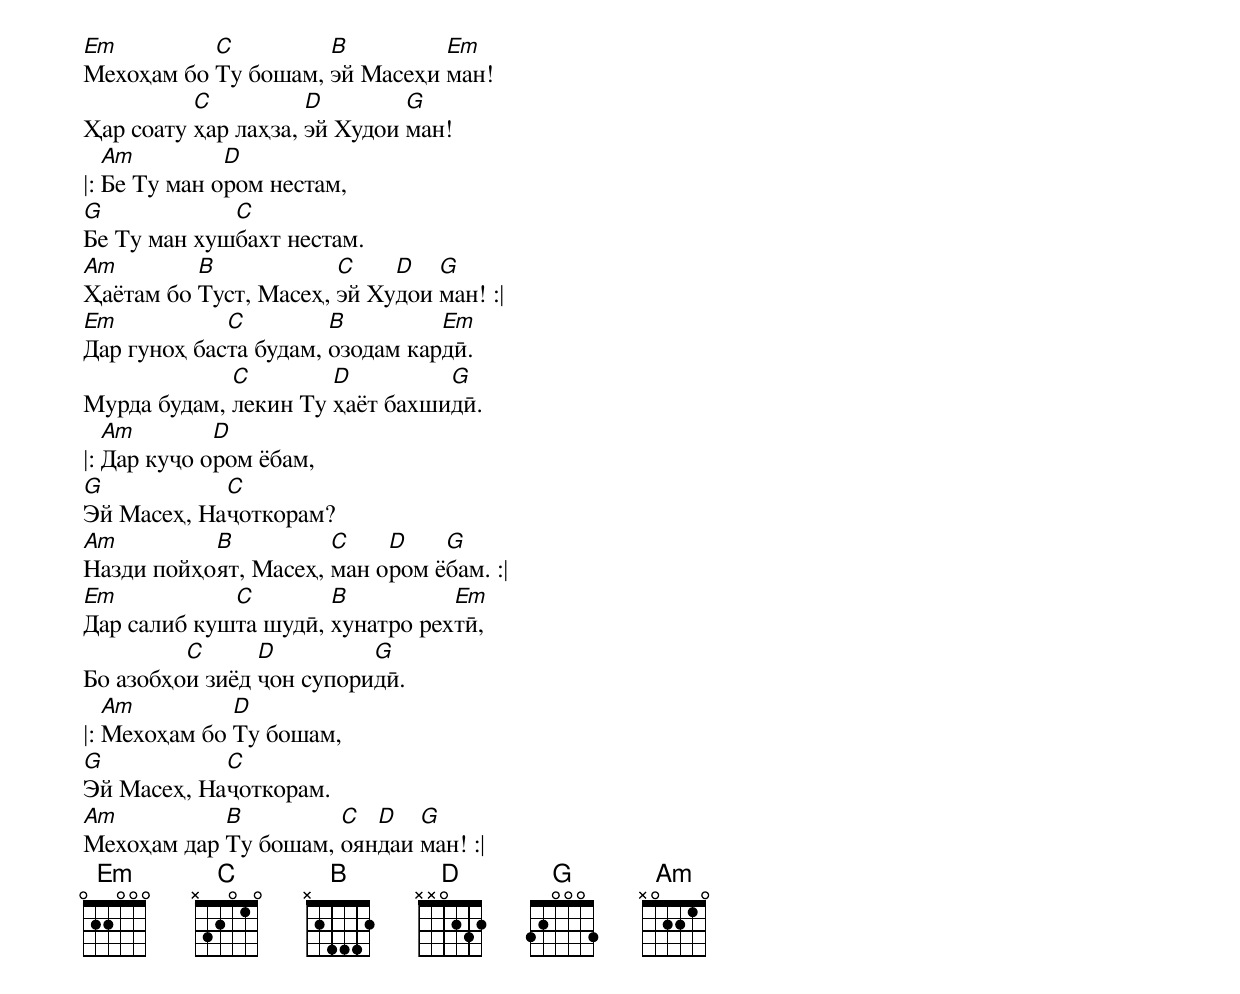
[Em]Мехоҳам бо [C]Ту бошам, [B]эй Масеҳи [Em]ман!
Ҳар соату [C]ҳар лаҳза, [D]эй Худои [G]ман!
|: [Am]Бе Ту ман о[D]ром нестам,
[G]Бе Ту ман хуш[C]бахт нестам.
[Am]Ҳаётам бо [B]Туст, Масеҳ, [C]эй Ху[D]дои [G]ман! :|
[Em]Дар гуноҳ бас[C]та будам, [B]озодам кар[Em]дӣ.
Мурда будам, [C]лекин Ту [D]ҳаёт бахши[G]дӣ.
|: [Am]Дар куҷо о[D]ром ёбам,
[G]Эй Масеҳ, На[C]ҷоткорам?
[Am]Назди пойҳо[B]ят, Масеҳ, [C]ман о[D]ром ё[G]бам. :|
[Em]Дар салиб куш[C]та шудӣ, [B]хунатро рех[Em]тӣ,
Бо азобҳо[C]и зиёд [D]ҷон супори[G]дӣ.
|: [Am]Мехоҳам бо [D]Ту бошам,
[G]Эй Масеҳ, На[C]ҷоткорам.
[Am]Мехоҳам дар [B]Ту бошам, [C]оян[D]даи [G]ман! :|
